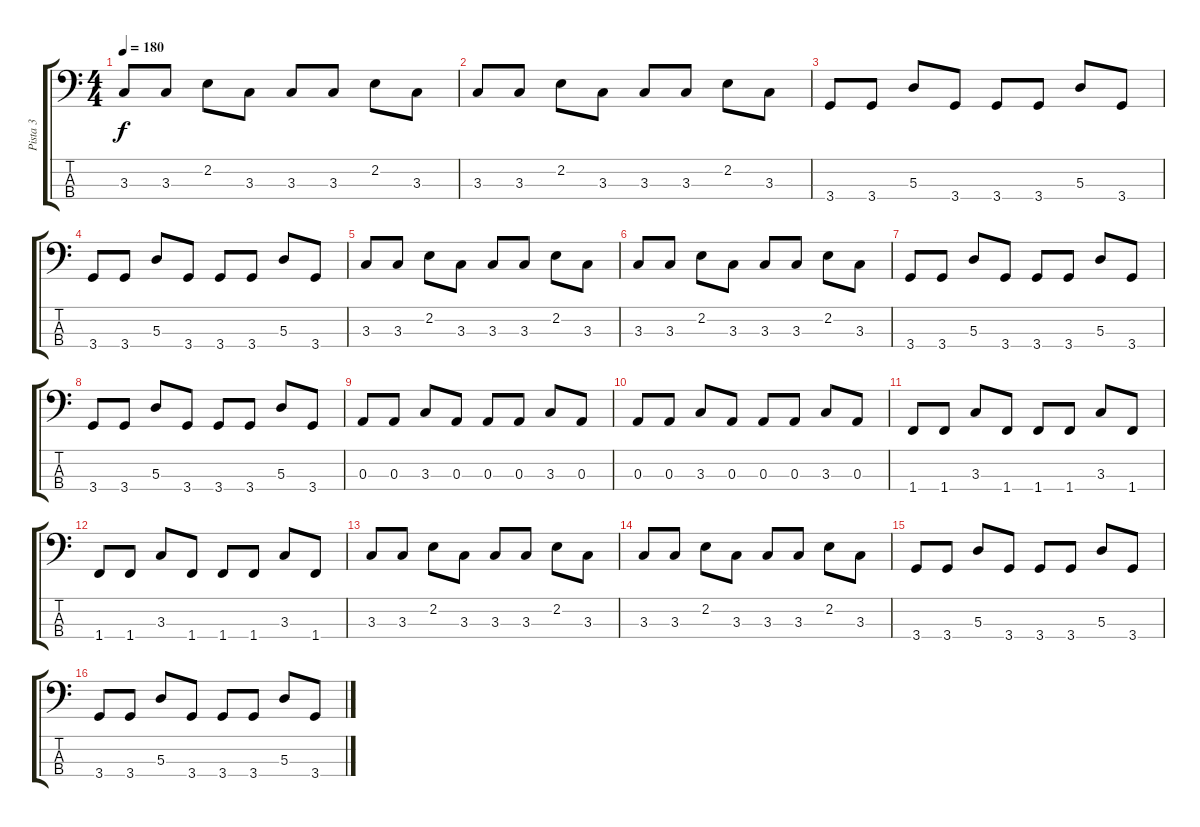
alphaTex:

\track ("Pista 3" "Pista 3") {instrument electricbasspick}
\staff {score tabs}
\tuning (G2 D2 A1 E1) {hide}
\ts (4 4)
\tempo 180
\clef f4
\ks c
3.3.8{dy f} 3.3.8 2.2.8 3.3.8 3.3.8 3.3.8 2.2.8 3.3.8 |
3.3.8 3.3.8 2.2.8 3.3.8 3.3.8 3.3.8 2.2.8 3.3.8 |
3.4.8 3.4.8 5.3.8 3.4.8 3.4.8 3.4.8 5.3.8 3.4.8 |
3.4.8 3.4.8 5.3.8 3.4.8 3.4.8 3.4.8 5.3.8 3.4.8 |
3.3.8 3.3.8 2.2.8 3.3.8 3.3.8 3.3.8 2.2.8 3.3.8 |
3.3.8 3.3.8 2.2.8 3.3.8 3.3.8 3.3.8 2.2.8 3.3.8 |
3.4.8 3.4.8 5.3.8 3.4.8 3.4.8 3.4.8 5.3.8 3.4.8 |
3.4.8 3.4.8 5.3.8 3.4.8 3.4.8 3.4.8 5.3.8 3.4.8 |
0.3.8 0.3.8 3.3.8 0.3.8 0.3.8 0.3.8 3.3.8 0.3.8 |
0.3.8 0.3.8 3.3.8 0.3.8 0.3.8 0.3.8 3.3.8 0.3.8 |
1.4.8 1.4.8 3.3.8 1.4.8 1.4.8 1.4.8 3.3.8 1.4.8 |
1.4.8 1.4.8 3.3.8 1.4.8 1.4.8 1.4.8 3.3.8 1.4.8 |
3.3.8 3.3.8 2.2.8 3.3.8 3.3.8 3.3.8 2.2.8 3.3.8 |
3.3.8 3.3.8 2.2.8 3.3.8 3.3.8 3.3.8 2.2.8 3.3.8 |
3.4.8 3.4.8 5.3.8 3.4.8 3.4.8 3.4.8 5.3.8 3.4.8 |
3.4.8 3.4.8 5.3.8 3.4.8 3.4.8 3.4.8 5.3.8 3.4.8
